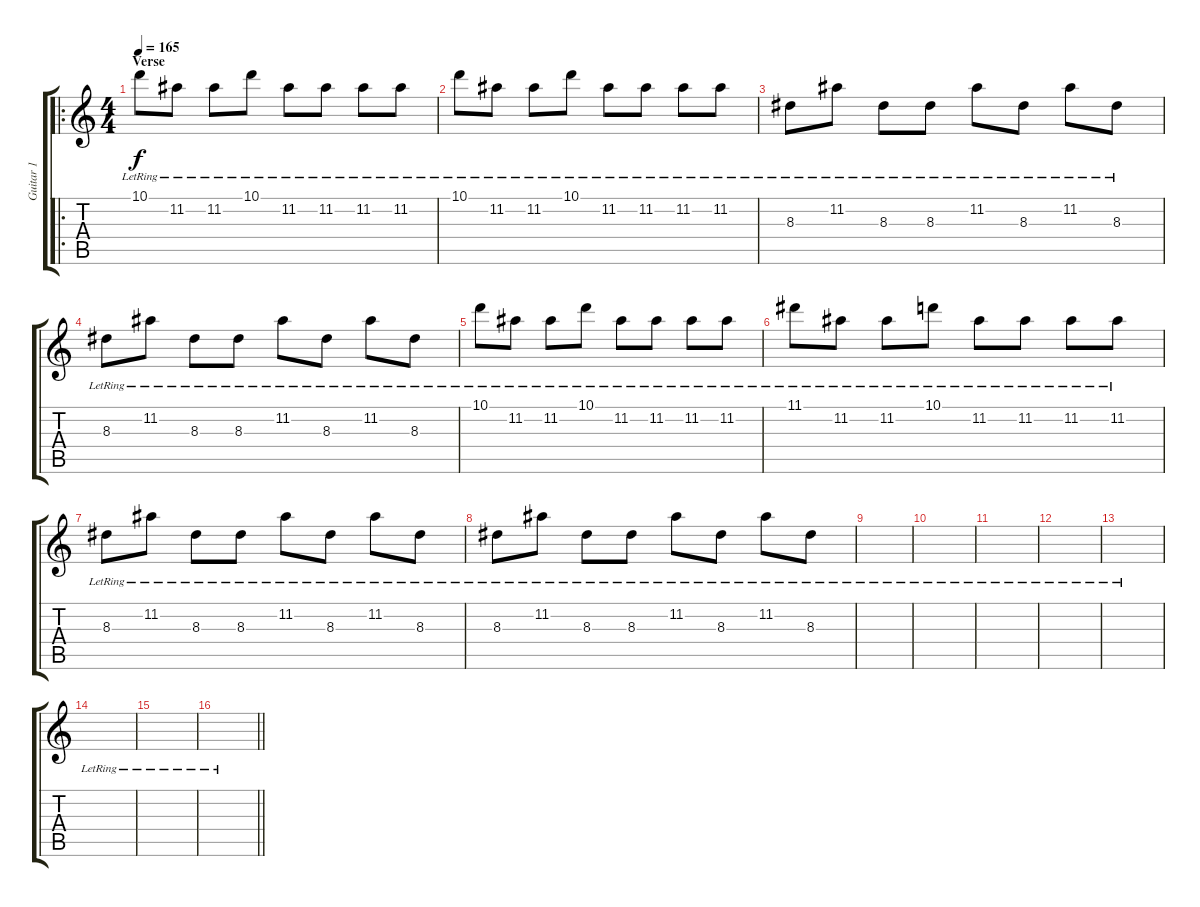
\track ("Guitar 1" "Guitar 1") {instrument acousticguitarsteel}
\staff {score tabs}
\tuning (E4 B3 G3 D3 A2 D2) {hide}
\ro
\ts (4 4)
\section ("" "Verse")
\tempo 165
\clef g2
\ks c
10.1{lr}.8{dy f} 11.2{lr}.8 11.2{lr}.8 10.1{lr}.8 11.2{lr}.8 11.2{lr}.8 11.2{lr}.8 11.2{lr}.8 |
10.1{lr}.8 11.2{lr}.8 11.2{lr}.8 10.1{lr}.8 11.2{lr}.8 11.2{lr}.8 11.2{lr}.8 11.2{lr}.8 |
8.3{lr}.8 11.2{lr}.8 8.3{lr}.8 8.3{lr}.8 11.2{lr}.8 8.3{lr}.8 11.2{lr}.8 8.3{lr}.8 |
8.3{lr}.8 11.2{lr}.8 8.3{lr}.8 8.3{lr}.8 11.2{lr}.8 8.3{lr}.8 11.2{lr}.8 8.3{lr}.8 |
10.1{lr}.8 11.2{lr}.8 11.2{lr}.8 10.1{lr}.8 11.2{lr}.8 11.2{lr}.8 11.2{lr}.8 11.2{lr}.8 |
11.1{lr}.8 11.2{lr}.8 11.2{lr}.8 10.1{lr}.8 11.2{lr}.8 11.2{lr}.8 11.2{lr}.8 11.2{lr}.8 |
8.3{lr}.8 11.2{lr}.8 8.3{lr}.8 8.3{lr}.8 11.2{lr}.8 8.3{lr}.8 11.2{lr}.8 8.3{lr}.8 |
8.3{lr}.8 11.2{lr}.8 8.3{lr}.8 8.3{lr}.8 11.2{lr}.8 8.3{lr}.8 11.2{lr}.8 8.3{lr}.8 |
|
|
|
|
|
|
|
\barLineRight lightlight
